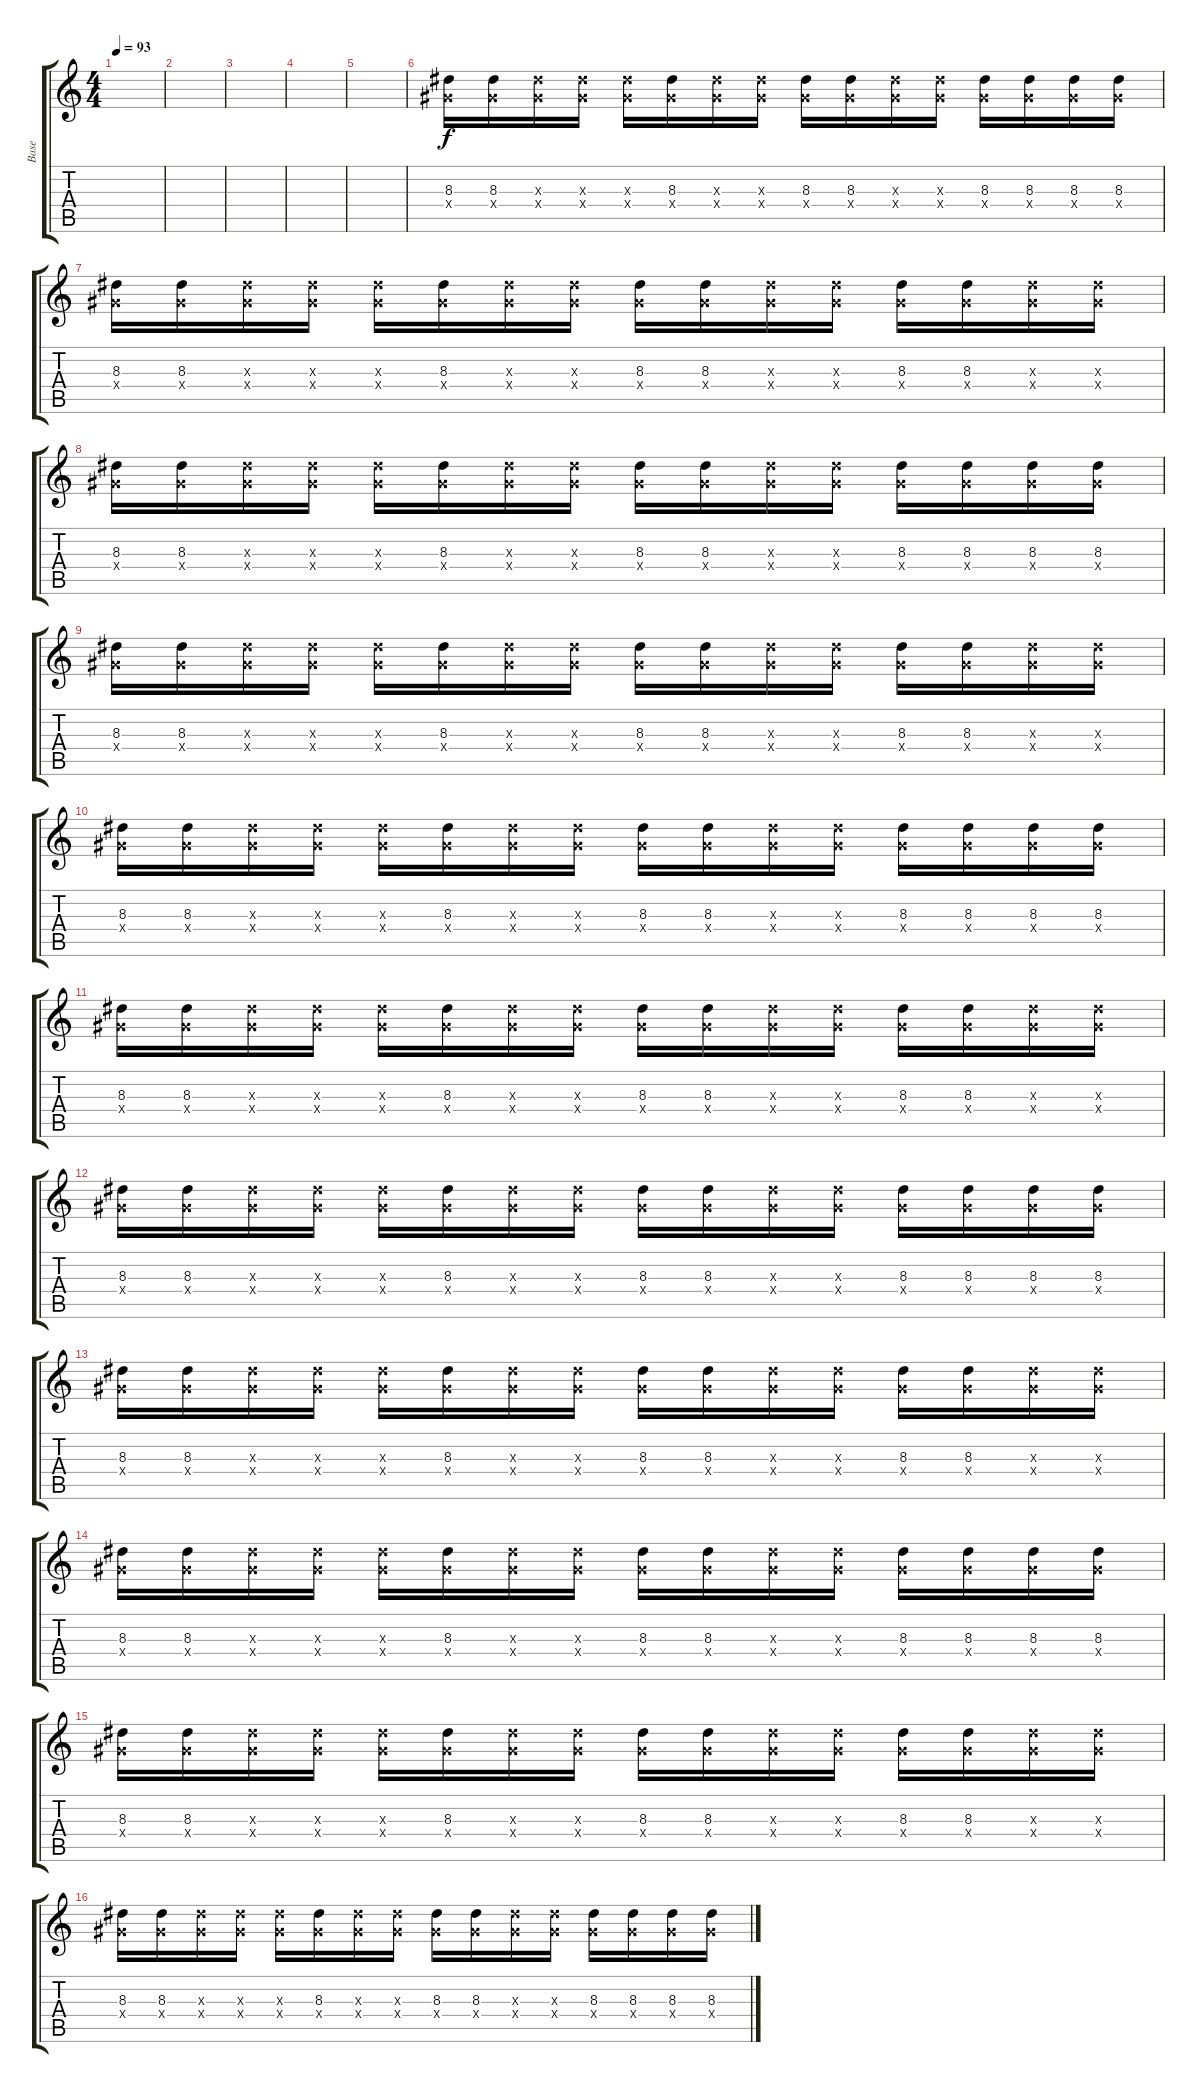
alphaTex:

\track ("Base" "Base") {instrument electricguitarjazz}
\staff {score tabs}
\tuning (E4 B3 G3 D3 A2 E2) {hide}
\ts (4 4)
\tempo 93
\clef g2
\ks c
|
|
|
|
|
(8.3 6.4{x}).16 (8.3 6.4{x}).16 (8.3{x} 6.4{x}).16 (8.3{x} 6.4{x}).16 (8.3{x} 6.4{x}).16 (8.3 6.4{x}).16 (8.3{x} 6.4{x}).16 (8.3{x} 6.4{x}).16 (8.3 6.4{x}).16 (8.3 6.4{x}).16 (8.3{x} 6.4{x}).16 (8.3{x} 6.4{x}).16 (8.3 6.4{x}).16 (8.3 6.4{x}).16 (8.3 6.4{x}).16 (8.3 6.4{x}).16 |
(8.3 6.4{x}).16 (8.3 6.4{x}).16 (8.3{x} 6.4{x}).16 (8.3{x} 6.4{x}).16 (8.3{x} 6.4{x}).16 (8.3 6.4{x}).16 (8.3{x} 6.4{x}).16 (8.3{x} 6.4{x}).16 (8.3 6.4{x}).16 (8.3 6.4{x}).16 (8.3{x} 6.4{x}).16 (8.3{x} 6.4{x}).16 (8.3 6.4{x}).16 (8.3 6.4{x}).16 (8.3{x} 6.4{x}).16 (8.3{x} 6.4{x}).16 |
(8.3 6.4{x}).16 (8.3 6.4{x}).16 (8.3{x} 6.4{x}).16 (8.3{x} 6.4{x}).16 (8.3{x} 6.4{x}).16 (8.3 6.4{x}).16 (8.3{x} 6.4{x}).16 (8.3{x} 6.4{x}).16 (8.3 6.4{x}).16 (8.3 6.4{x}).16 (8.3{x} 6.4{x}).16 (8.3{x} 6.4{x}).16 (8.3 6.4{x}).16 (8.3 6.4{x}).16 (8.3 6.4{x}).16 (8.3 6.4{x}).16 |
(8.3 6.4{x}).16 (8.3 6.4{x}).16 (8.3{x} 6.4{x}).16 (8.3{x} 6.4{x}).16 (8.3{x} 6.4{x}).16 (8.3 6.4{x}).16 (8.3{x} 6.4{x}).16 (8.3{x} 6.4{x}).16 (8.3 6.4{x}).16 (8.3 6.4{x}).16 (8.3{x} 6.4{x}).16 (8.3{x} 6.4{x}).16 (8.3 6.4{x}).16 (8.3 6.4{x}).16 (8.3{x} 6.4{x}).16 (8.3{x} 6.4{x}).16 |
(8.3 6.4{x}).16 (8.3 6.4{x}).16 (8.3{x} 6.4{x}).16 (8.3{x} 6.4{x}).16 (8.3{x} 6.4{x}).16 (8.3 6.4{x}).16 (8.3{x} 6.4{x}).16 (8.3{x} 6.4{x}).16 (8.3 6.4{x}).16 (8.3 6.4{x}).16 (8.3{x} 6.4{x}).16 (8.3{x} 6.4{x}).16 (8.3 6.4{x}).16 (8.3 6.4{x}).16 (8.3 6.4{x}).16 (8.3 6.4{x}).16 |
(8.3 6.4{x}).16 (8.3 6.4{x}).16 (8.3{x} 6.4{x}).16 (8.3{x} 6.4{x}).16 (8.3{x} 6.4{x}).16 (8.3 6.4{x}).16 (8.3{x} 6.4{x}).16 (8.3{x} 6.4{x}).16 (8.3 6.4{x}).16 (8.3 6.4{x}).16 (8.3{x} 6.4{x}).16 (8.3{x} 6.4{x}).16 (8.3 6.4{x}).16 (8.3 6.4{x}).16 (8.3{x} 6.4{x}).16 (8.3{x} 6.4{x}).16 |
(8.3 6.4{x}).16 (8.3 6.4{x}).16 (8.3{x} 6.4{x}).16 (8.3{x} 6.4{x}).16 (8.3{x} 6.4{x}).16 (8.3 6.4{x}).16 (8.3{x} 6.4{x}).16 (8.3{x} 6.4{x}).16 (8.3 6.4{x}).16 (8.3 6.4{x}).16 (8.3{x} 6.4{x}).16 (8.3{x} 6.4{x}).16 (8.3 6.4{x}).16 (8.3 6.4{x}).16 (8.3 6.4{x}).16 (8.3 6.4{x}).16 |
(8.3 6.4{x}).16 (8.3 6.4{x}).16 (8.3{x} 6.4{x}).16 (8.3{x} 6.4{x}).16 (8.3{x} 6.4{x}).16 (8.3 6.4{x}).16 (8.3{x} 6.4{x}).16 (8.3{x} 6.4{x}).16 (8.3 6.4{x}).16 (8.3 6.4{x}).16 (8.3{x} 6.4{x}).16 (8.3{x} 6.4{x}).16 (8.3 6.4{x}).16 (8.3 6.4{x}).16 (8.3{x} 6.4{x}).16 (8.3{x} 6.4{x}).16 |
(8.3 6.4{x}).16 (8.3 6.4{x}).16 (8.3{x} 6.4{x}).16 (8.3{x} 6.4{x}).16 (8.3{x} 6.4{x}).16 (8.3 6.4{x}).16 (8.3{x} 6.4{x}).16 (8.3{x} 6.4{x}).16 (8.3 6.4{x}).16 (8.3 6.4{x}).16 (8.3{x} 6.4{x}).16 (8.3{x} 6.4{x}).16 (8.3 6.4{x}).16 (8.3 6.4{x}).16 (8.3 6.4{x}).16 (8.3 6.4{x}).16 |
(8.3 6.4{x}).16 (8.3 6.4{x}).16 (8.3{x} 6.4{x}).16 (8.3{x} 6.4{x}).16 (8.3{x} 6.4{x}).16 (8.3 6.4{x}).16 (8.3{x} 6.4{x}).16 (8.3{x} 6.4{x}).16 (8.3 6.4{x}).16 (8.3 6.4{x}).16 (8.3{x} 6.4{x}).16 (8.3{x} 6.4{x}).16 (8.3 6.4{x}).16 (8.3 6.4{x}).16 (8.3{x} 6.4{x}).16 (8.3{x} 6.4{x}).16 |
(8.3 6.4{x}).16 (8.3 6.4{x}).16 (8.3{x} 6.4{x}).16 (8.3{x} 6.4{x}).16 (8.3{x} 6.4{x}).16 (8.3 6.4{x}).16 (8.3{x} 6.4{x}).16 (8.3{x} 6.4{x}).16 (8.3 6.4{x}).16 (8.3 6.4{x}).16 (8.3{x} 6.4{x}).16 (8.3{x} 6.4{x}).16 (8.3 6.4{x}).16 (8.3 6.4{x}).16 (8.3 6.4{x}).16 (8.3 6.4{x}).16
